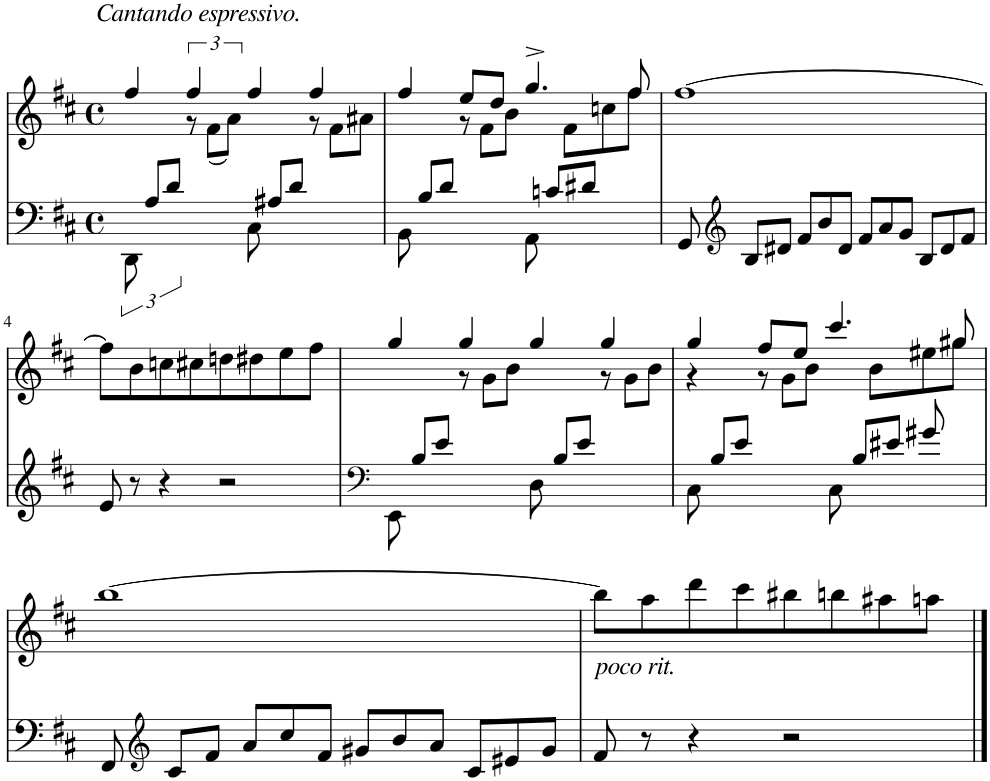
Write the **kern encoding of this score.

**kern	**kern
*part1	*part1
*staff2	*staff1
*I"Piano	*
*I'Pno.	*
*clefF4	*clefG2
*k[f#c#]	*k[f#c#]
*M4/4	*M4/4
*met(c)	*met(c)
=1	=1
*	*^
!	!LO:TX:a:i:t=Cantando espressivo.	!
12DD\	(4ff#'/	4ryy
12A/L	.	.
12d/J	.	.
4ryy	4ff#'/	12r
.	.	(12f#\L
.	.	12a\J)
12C#\	4ff#'/	4ryy
12A#X/L	.	.
12d/J	.	.
4ryy	4ff#'/)	12r
.	.	(12f#\L
.	.	12a#X\J)
=2	=2	=2
12BB\	(4ff#/	4ryy
12B/L	.	.
12d/J	.	.
4ryy	8ee/L	12r
.	.	(12f#\L
.	8dd/J	.
.	.	12b\J)
12AA\	4.gg^/	8ryy
12cn/L	.	.
.	.	(8f#\L
12d#X/J	.	.
4ryy	.	8ccn\
.	8ff#/	8ff#\J)
*	*v	*v
=3	=3
12GG/	[1ff#)
*clefG2	*
12B/L	.
12d#X/J	.
*Xbrackettup	*
12f#/L	.
12b/	.
12d#/J	.
12f#/L	.
12a/	.
12g/J	.
12B/L	.
12d#/	.
12f#/J	.
!!LO:LB:g=z
=4	=4
8e/	8ff#\L]
8r	(8b'\
4r	8ccn'\
.	8cc#X'\
2r	8ddn'\
.	8dd#X'\
.	8ee'\
.	8ff#'\J)
=5	=5
*clefF4	*
*brackettup	*
*	*^
12EE\	(4gg'/	4ryy
12B/L	.	.
12e/J	.	.
4ryy	4gg'/	12r
.	.	(12g\L
.	.	12b\J)
12D\	4gg'/	4ryy
12B/L	.	.
12e/J	.	.
4ryy	4gg'/	12r
.	.	(12g\L
.	.	12b\J)
=6	=6	=6
12C#\	4gg/)	4r
12B/L	.	.
12e/J	.	.
4ryy	8ff#/L	12r
.	.	12g\L
.	8ee/J	.
.	.	12b\J
12C#\	4.ccc#^/	8ryy
12B/L	.	.
.	.	8b\L
12e#X/J	.	.
8g#X/	.	8ee#X\
8ryy	8gg#X/	8gg#X\J
*	*v	*v
!!LO:LB:g=z
=7	=7
12FF#/	([1bb
*clefG2	*
12c#/L	.
12f#/J	.
*Xbrackettup	*
12a/L	.
12cc#/	.
12f#/J	.
12g#X/L	.
12b/	.
12a/J	.
12c#/L	.
12e#X/	.
12g#/J	.
=8	=8
!	!LO:TX:b:i:t=poco rit.
8f#/	8bb\L]
8r	8aa'\
4r	8ddd'\
.	8ccc#'\
2r	8bb#X'\
.	8bbn'\
.	8aa#X'\
.	8aan'\J)
==	==
*-	*-
